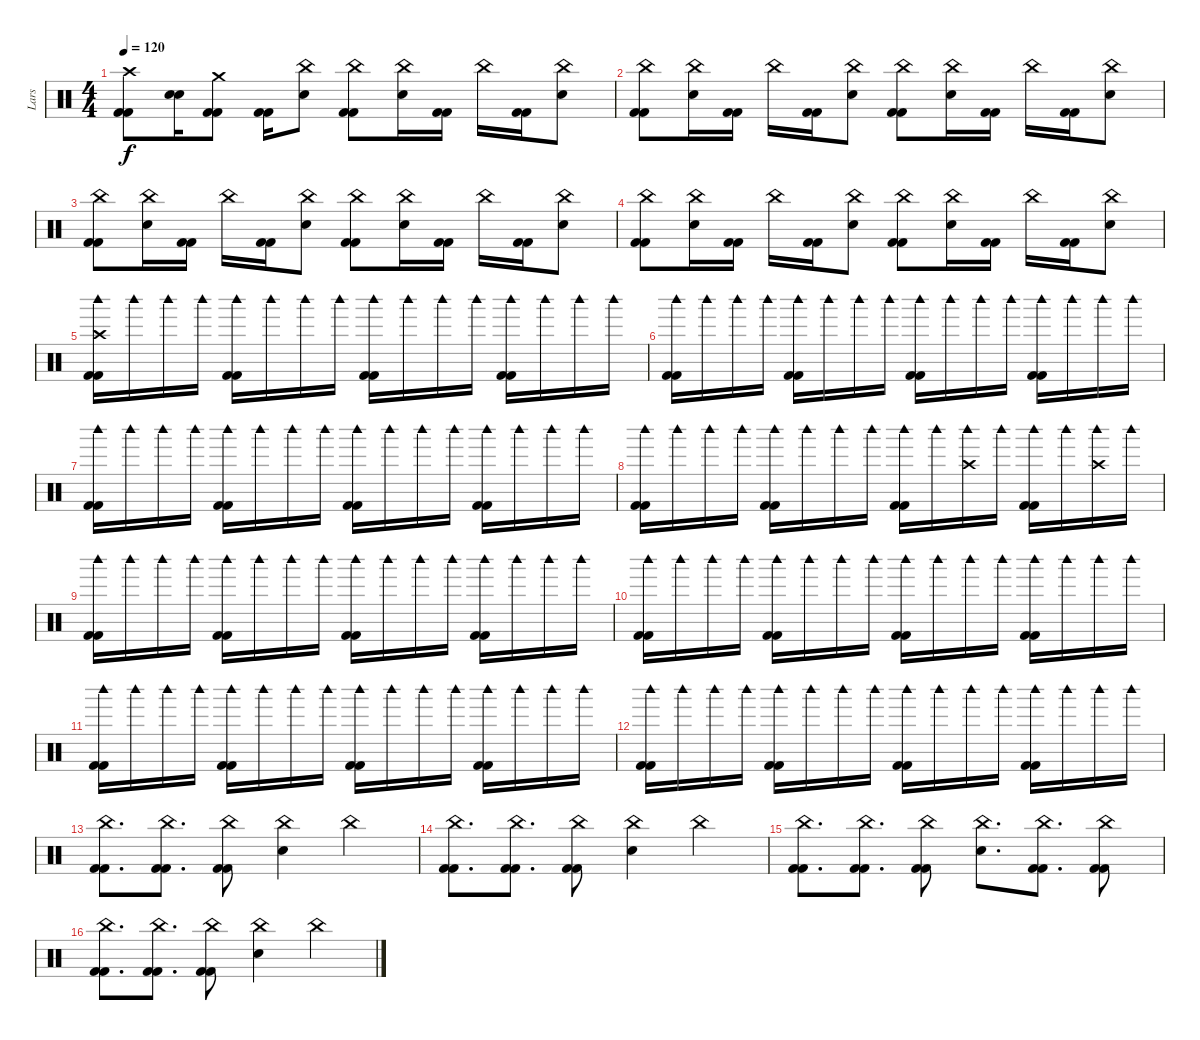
\track ("Lars" "Lars") {instrument percussion}
\staff {score}
\articulation defaults
\ts (4 4)
\tempo 120
\clef neutral
\ks c
("Crash high (hit)" "Kick (hit) 2" "Kick (hit) 2").8{dy f} ("Snare (hit) 2" "Snare (hit) 2").16 ("Crash medium (hit)" "Kick (hit) 2" "Kick (hit) 2").8 ("Kick (hit) 2" "Kick (hit) 2").16 ("China (hit)" "Snare (hit) 2").8 ("China (hit)" "Kick (hit) 2" "Kick (hit) 2").8 ("China (hit)" "Snare (hit) 2").16 ("Kick (hit) 2" "Kick (hit) 2").16 "China (hit)".16 ("Kick (hit) 2" "Kick (hit) 2").16 ("China (hit)" "Snare (hit) 2").8 |
("China (hit)" "Kick (hit) 2" "Kick (hit) 2").8 ("China (hit)" "Snare (hit) 2").16 ("Kick (hit) 2" "Kick (hit) 2").16 "China (hit)".16 ("Kick (hit) 2" "Kick (hit) 2").16 ("China (hit)" "Snare (hit) 2").8 ("China (hit)" "Kick (hit) 2" "Kick (hit) 2").8 ("China (hit)" "Snare (hit) 2").16 ("Kick (hit) 2" "Kick (hit) 2").16 "China (hit)".16 ("Kick (hit) 2" "Kick (hit) 2").16 ("China (hit)" "Snare (hit) 2").8 |
("China (hit)" "Kick (hit) 2" "Kick (hit) 2").8 ("China (hit)" "Snare (hit) 2").16 ("Kick (hit) 2" "Kick (hit) 2").16 "China (hit)".16 ("Kick (hit) 2" "Kick (hit) 2").16 ("China (hit)" "Snare (hit) 2").8 ("China (hit)" "Kick (hit) 2" "Kick (hit) 2").8 ("China (hit)" "Snare (hit) 2").16 ("Kick (hit) 2" "Kick (hit) 2").16 "China (hit)".16 ("Kick (hit) 2" "Kick (hit) 2").16 ("China (hit)" "Snare (hit) 2").8 |
("China (hit)" "Kick (hit) 2" "Kick (hit) 2").8 ("China (hit)" "Snare (hit) 2").16 ("Kick (hit) 2" "Kick (hit) 2").16 "China (hit)".16 ("Kick (hit) 2" "Kick (hit) 2").16 ("China (hit)" "Snare (hit) 2").8 ("China (hit)" "Kick (hit) 2" "Kick (hit) 2").8 ("China (hit)" "Snare (hit) 2").16 ("Kick (hit) 2" "Kick (hit) 2").16 "China (hit)".16 ("Kick (hit) 2" "Kick (hit) 2").16 ("China (hit)" "Snare (hit) 2").8 |
("Crash high (hit)" "Woodblock high (hit)" "Kick (hit) 2" "Kick (hit) 2").16 "Woodblock high (hit)".16 "Woodblock high (hit)".16 "Woodblock high (hit)".16 ("Woodblock high (hit)" "Kick (hit) 2" "Kick (hit) 2").16 "Woodblock high (hit)".16 "Woodblock high (hit)".16 "Woodblock high (hit)".16 ("Woodblock high (hit)" "Kick (hit) 2" "Kick (hit) 2").16 "Woodblock high (hit)".16 "Woodblock high (hit)".16 "Woodblock high (hit)".16 ("Woodblock high (hit)" "Kick (hit) 2" "Kick (hit) 2").16 "Woodblock high (hit)".16 "Woodblock high (hit)".16 "Woodblock high (hit)".16 |
("Woodblock high (hit)" "Kick (hit) 2" "Kick (hit) 2").16 "Woodblock high (hit)".16 "Woodblock high (hit)".16 "Woodblock high (hit)".16 ("Woodblock high (hit)" "Kick (hit) 2" "Kick (hit) 2").16 "Woodblock high (hit)".16 "Woodblock high (hit)".16 "Woodblock high (hit)".16 ("Woodblock high (hit)" "Kick (hit) 2" "Kick (hit) 2").16 "Woodblock high (hit)".16 "Woodblock high (hit)".16 "Woodblock high (hit)".16 ("Woodblock high (hit)" "Kick (hit) 2" "Kick (hit) 2").16 "Woodblock high (hit)".16 "Woodblock high (hit)".16 "Woodblock high (hit)".16 |
("Woodblock high (hit)" "Kick (hit) 2" "Kick (hit) 2").16 "Woodblock high (hit)".16 "Woodblock high (hit)".16 "Woodblock high (hit)".16 ("Woodblock high (hit)" "Kick (hit) 2" "Kick (hit) 2").16 "Woodblock high (hit)".16 "Woodblock high (hit)".16 "Woodblock high (hit)".16 ("Woodblock high (hit)" "Kick (hit) 2" "Kick (hit) 2").16 "Woodblock high (hit)".16 "Woodblock high (hit)".16 "Woodblock high (hit)".16 ("Woodblock high (hit)" "Kick (hit) 2" "Kick (hit) 2").16 "Woodblock high (hit)".16 "Woodblock high (hit)".16 "Woodblock high (hit)".16 |
("Woodblock high (hit)" "Kick (hit) 2" "Kick (hit) 2").16 "Woodblock high (hit)".16 "Woodblock high (hit)".16 "Woodblock high (hit)".16 ("Woodblock high (hit)" "Kick (hit) 2" "Kick (hit) 2").16 "Woodblock high (hit)".16 "Woodblock high (hit)".16 "Woodblock high (hit)".16 ("Woodblock high (hit)" "Kick (hit) 2" "Kick (hit) 2").16 "Woodblock high (hit)".16 ("Crash high (hit)" "Woodblock high (hit)").16 "Woodblock high (hit)".16 ("Woodblock high (hit)" "Kick (hit) 2" "Kick (hit) 2").16 "Woodblock high (hit)".16 ("Crash high (hit)" "Woodblock high (hit)").16 "Woodblock high (hit)".16 |
("Woodblock high (hit)" "Kick (hit) 2" "Kick (hit) 2").16 "Woodblock high (hit)".16 "Woodblock high (hit)".16 "Woodblock high (hit)".16 ("Woodblock high (hit)" "Kick (hit) 2" "Kick (hit) 2").16 "Woodblock high (hit)".16 "Woodblock high (hit)".16 "Woodblock high (hit)".16 ("Woodblock high (hit)" "Kick (hit) 2" "Kick (hit) 2").16 "Woodblock high (hit)".16 "Woodblock high (hit)".16 "Woodblock high (hit)".16 ("Woodblock high (hit)" "Kick (hit) 2" "Kick (hit) 2").16 "Woodblock high (hit)".16 "Woodblock high (hit)".16 "Woodblock high (hit)".16 |
("Woodblock high (hit)" "Kick (hit) 2" "Kick (hit) 2").16 "Woodblock high (hit)".16 "Woodblock high (hit)".16 "Woodblock high (hit)".16 ("Woodblock high (hit)" "Kick (hit) 2" "Kick (hit) 2").16 "Woodblock high (hit)".16 "Woodblock high (hit)".16 "Woodblock high (hit)".16 ("Woodblock high (hit)" "Kick (hit) 2" "Kick (hit) 2").16 "Woodblock high (hit)".16 "Woodblock high (hit)".16 "Woodblock high (hit)".16 ("Woodblock high (hit)" "Kick (hit) 2" "Kick (hit) 2").16 "Woodblock high (hit)".16 "Woodblock high (hit)".16 "Woodblock high (hit)".16 |
("Woodblock high (hit)" "Kick (hit) 2" "Kick (hit) 2").16 "Woodblock high (hit)".16 "Woodblock high (hit)".16 "Woodblock high (hit)".16 ("Woodblock high (hit)" "Kick (hit) 2" "Kick (hit) 2").16 "Woodblock high (hit)".16 "Woodblock high (hit)".16 "Woodblock high (hit)".16 ("Woodblock high (hit)" "Kick (hit) 2" "Kick (hit) 2").16 "Woodblock high (hit)".16 "Woodblock high (hit)".16 "Woodblock high (hit)".16 ("Woodblock high (hit)" "Kick (hit) 2" "Kick (hit) 2").16 "Woodblock high (hit)".16 "Woodblock high (hit)".16 "Woodblock high (hit)".16 |
("Woodblock high (hit)" "Kick (hit) 2" "Kick (hit) 2").16 "Woodblock high (hit)".16 "Woodblock high (hit)".16 "Woodblock high (hit)".16 ("Woodblock high (hit)" "Kick (hit) 2" "Kick (hit) 2").16 "Woodblock high (hit)".16 "Woodblock high (hit)".16 "Woodblock high (hit)".16 ("Woodblock high (hit)" "Kick (hit) 2" "Kick (hit) 2").16 "Woodblock high (hit)".16 "Woodblock high (hit)".16 "Woodblock high (hit)".16 ("Woodblock high (hit)" "Kick (hit) 2" "Kick (hit) 2").16 "Woodblock high (hit)".16 "Woodblock high (hit)".16 "Woodblock high (hit)".16 |
("China (hit)" "Kick (hit) 2" "Kick (hit) 2").8{d} ("China (hit)" "Kick (hit) 2" "Kick (hit) 2").8{d} ("China (hit)" "Kick (hit) 2" "Kick (hit) 2").8 ("China (hit)" "Snare (hit) 2").4 "China (hit)".4 |
("China (hit)" "Kick (hit) 2" "Kick (hit) 2").8{d} ("China (hit)" "Kick (hit) 2" "Kick (hit) 2").8{d} ("China (hit)" "Kick (hit) 2" "Kick (hit) 2").8 ("China (hit)" "Snare (hit) 2").4 "China (hit)".4 |
("China (hit)" "Kick (hit) 2" "Kick (hit) 2").8{d} ("China (hit)" "Kick (hit) 2" "Kick (hit) 2").8{d} ("China (hit)" "Kick (hit) 2" "Kick (hit) 2").8 ("China (hit)" "Snare (hit) 2").8{d} ("China (hit)" "Kick (hit) 2" "Kick (hit) 2").8{d} ("China (hit)" "Kick (hit) 2" "Kick (hit) 2").8 |
("China (hit)" "Kick (hit) 2" "Kick (hit) 2").8{d} ("China (hit)" "Kick (hit) 2" "Kick (hit) 2").8{d} ("China (hit)" "Kick (hit) 2" "Kick (hit) 2").8 ("China (hit)" "Snare (hit) 2").4 "China (hit)".4
